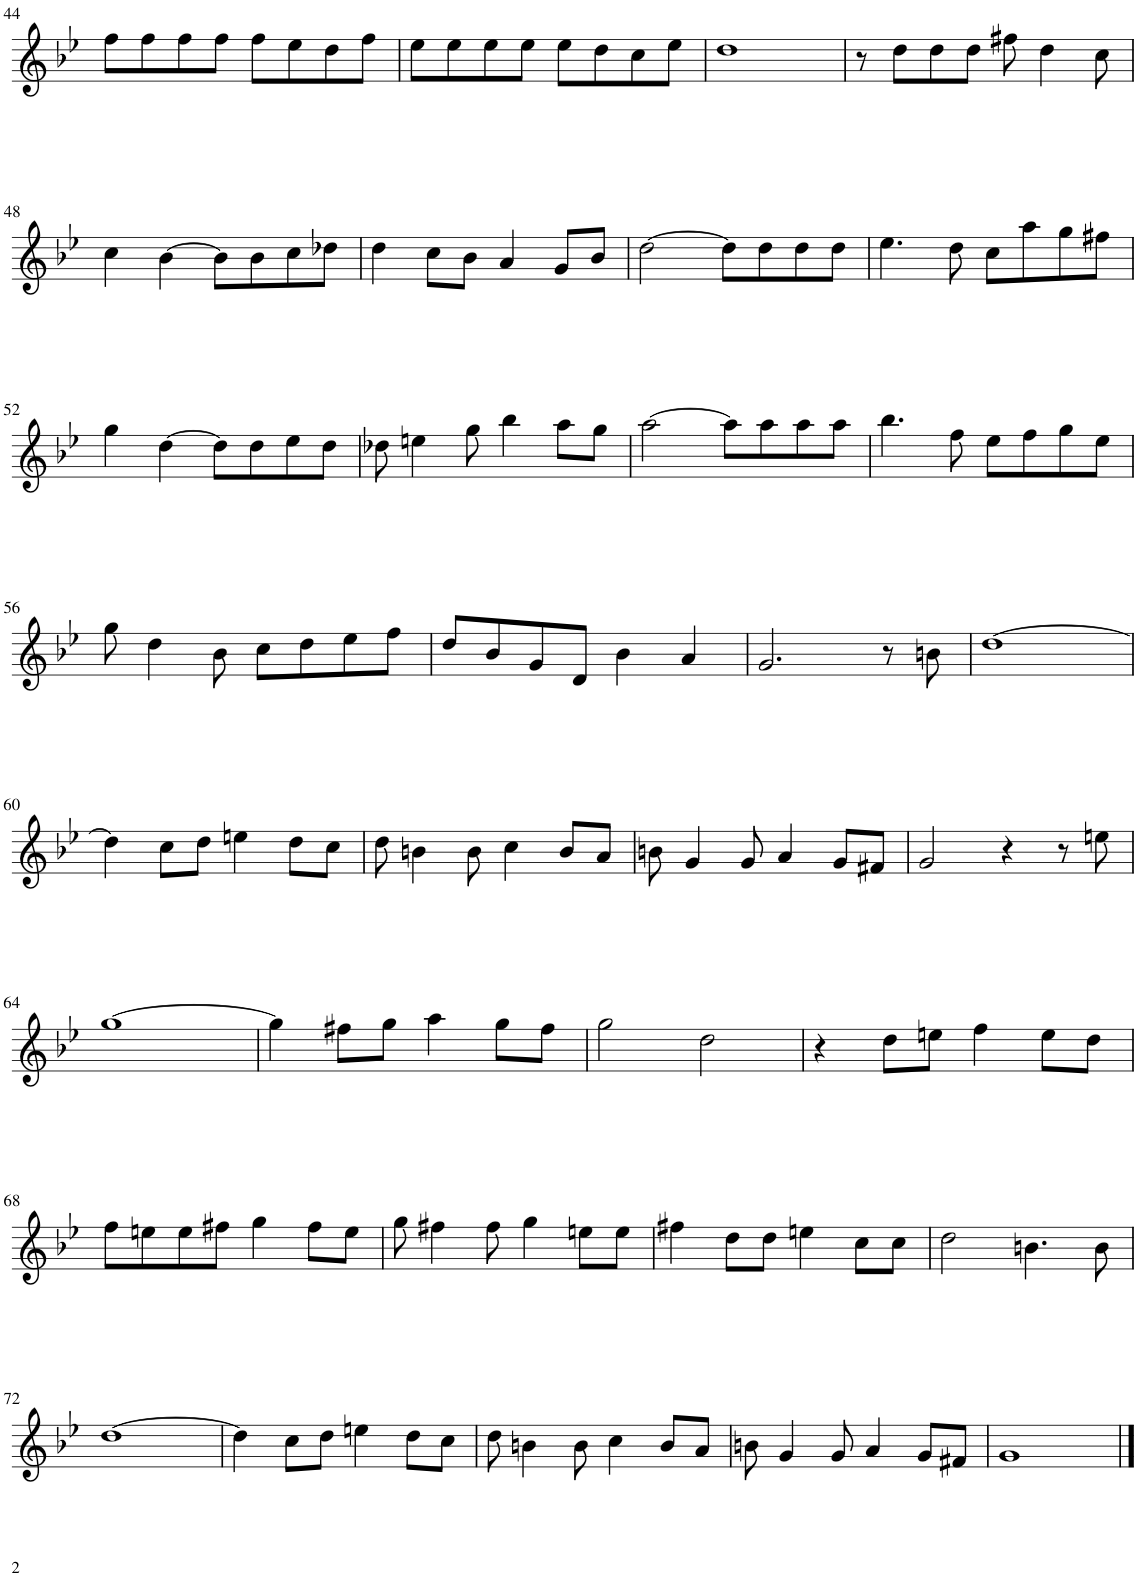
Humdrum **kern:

**kern
*part1
*staff1
*I"Harmonica
*I'Hmca
!!LO:PB:g=z
*clefG2
*k[b-e-]
*M4/4
=44
8ff\L
8ff\
8ff\
8ff\J
8ff\L
8ee-\
8dd\
8ff\J
=45
8ee-\L
8ee-\
8ee-\
8ee-\J
8ee-\L
8dd\
8cc\
8ee-\J
=46
1dd
=47
8r
8dd\L
8dd\
8dd\J
8ff#X\
4dd\
8cc\
!!LO:LB:g=z
=48
4cc\
[4b-\
8b-\L]
8b-\
8cc\
8dd-X\J
=49
4dd\
8cc\L
8b-\J
4a/
8g/L
8b-/J
=50
[2dd\
8dd\L]
8dd\
8dd\
8dd\J
=51
4.ee-\
8dd\
8cc\L
8aa\
8gg\
8ff#X\J
!!LO:LB:g=z
=52
4gg\
[4dd\
8dd\L]
8dd\
8ee-\
8dd\J
=53
8dd-X\
4een\
8gg\
4bb-\
8aa\L
8gg\J
=54
[2aa\
8aa\L]
8aa\
8aa\
8aa\J
=55
4.bb-\
8ff\
8ee-\L
8ff\
8gg\
8ee-\J
!!LO:LB:g=z
=56
8gg\
4dd\
8b-\
8cc\L
8dd\
8ee-\
8ff\J
=57
8dd/L
8b-/
8g/
8d/J
4b-\
4a/
=58
2.g/
8r
8bn\
=59
[1dd
!!LO:LB:g=z
=60
4dd\]
8cc\L
8dd\J
4een\
8dd\L
8cc\J
=61
8dd\
4bn\
8b\
4cc\
8b/L
8a/J
=62
8bn\
4g/
8g/
4a/
8g/L
8f#X/J
=63
2g/
4r
8r
8een\
!!LO:LB:g=z
=64
[1gg
=65
4gg\]
8ff#X\L
8gg\J
4aa\
8gg\L
8ff#\J
=66
2gg\
2dd\
=67
4r
8dd\L
8een\J
4ff\
8ee\L
8dd\J
!!LO:LB:g=z
=68
8ff\L
8een\
8ee\
8ff#X\J
4gg\
8ff#\L
8ee\J
=69
8gg\
4ff#X\
8ff#\
4gg\
8een\L
8ee\J
=70
4ff#X\
8dd\L
8dd\J
4een\
8cc\L
8cc\J
=71
2dd\
4.bn\
8b\
!!LO:LB:g=z
=72
[1dd
=73
4dd\]
8cc\L
8dd\J
4een\
8dd\L
8cc\J
=74
8dd\
4bn\
8b\
4cc\
8b/L
8a/J
=75
8bn\
4g/
8g/
4a/
8g/L
8f#X/J
=76
1g
==
*-
